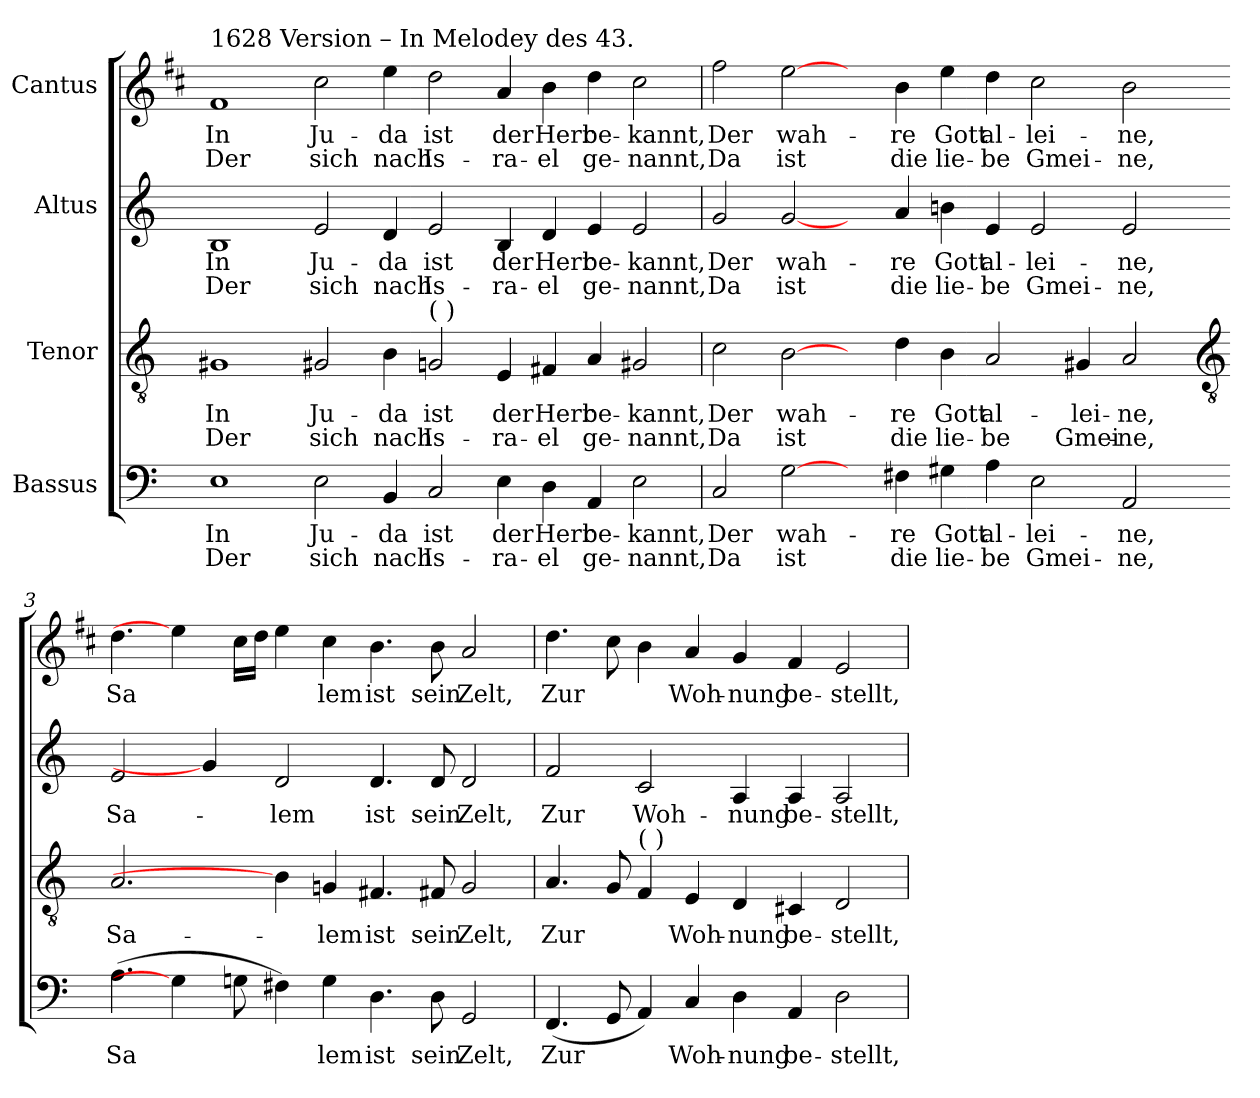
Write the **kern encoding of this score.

**kern	**text	**text	**kern	**text	**text	**kern	**text	**text	**kern	**text	**text
*part4	*part4	*part4	*part3	*part3	*part3	*part2	*part2	*part2	*part1	*part1	*part1
*staff4	*staff4	*staff4	*staff3	*staff3	*staff3	*staff2	*staff2	*staff2	*staff1	*staff1	*staff1
*I"Bassus	*	*	*I"Tenor	*	*	*I"Altus	*	*	*I"Cantus	*	*
*clefF4	*	*	*clefGv2	*	*	*clefG2	*	*	*clefG2	*	*
*	*	*	*	*	*	*	*	*	*ITrd1c2	*	*
*k[]	*	*	*k[]	*	*	*k[]	*	*	*k[]	*	*
*C:	*	*	*C:	*	*	*C:	*	*	*C:	*	*
=1	=1	=1	=1	=1	=1	=1	=1	=1	=1	=1	=1
!	!	!	!	!	!	!	!	!	!LO:TX:a:t=1628 Version – In Melodey des 43.	!	!
!	!LO:LY:b	!LO:LY:b	!	!LO:LY:b	!LO:LY:b	!	!LO:LY:b	!LO:LY:b	!	!LO:LY:b	!LO:LY:b
1E	In	Der	1G#X	In	Der	1B	In	Der	1e	In	Der
!	!LO:LY:b	!LO:LY:b	!	!LO:LY:b	!LO:LY:b	!	!LO:LY:b	!LO:LY:b	!	!LO:LY:b	!LO:LY:b
2E	Ju-	-sich	2G#X	Ju-	-sich	2e	Ju-	-sich	2b	Ju-	-sich
!	!LO:LY:b	!LO:LY:b	!	!LO:LY:b	!LO:LY:b	!	!LO:LY:b	!LO:LY:b	!	!LO:LY:b	!LO:LY:b
4BB	da	nach	4B	da	nach	4d	da	nach	4dd	da	nach
!	!	!	!LO:TX:a:t=(  )	!	!	!	!	!	!	!	!
!	!LO:LY:b	!LO:LY:b	!	!LO:LY:b	!LO:LY:b	!	!LO:LY:b	!LO:LY:b	!	!LO:LY:b	!LO:LY:b
2C	ist	Is-	2G	ist	Is-	2e	ist	Is-	2cc	ist	Is-
!	!LO:LY:b	!LO:LY:b	!	!LO:LY:b	!LO:LY:b	!	!LO:LY:b	!LO:LY:b	!	!LO:LY:b	!LO:LY:b
4E	-der	ra-	4E	-der	ra-	4B	-der	ra-	4g	-der	ra-
!	!LO:LY:b	!LO:LY:b	!	!LO:LY:b	!LO:LY:b	!	!LO:LY:b	!LO:LY:b	!	!LO:LY:b	!LO:LY:b
4D	-Herr	el	4F#X	-Herr	el	4d	-Herr	el	4a	-Herr	el
!	!LO:LY:b	!LO:LY:b	!	!LO:LY:b	!LO:LY:b	!	!LO:LY:b	!LO:LY:b	!	!LO:LY:b	!LO:LY:b
4AA	be-	-ge-	4A	be-	-ge-	4e	be-	-ge-	4cc	be-	-ge-
!	!LO:LY:b	!LO:LY:b	!	!LO:LY:b	!LO:LY:b	!	!LO:LY:b	!LO:LY:b	!	!LO:LY:b	!LO:LY:b
2E	-kannt,	nannt,	2G#X	-kannt,	nannt,	2e	-kannt,	nannt,	2b	-kannt,	nannt,
=2	=2	=2	=2	=2	=2	=2	=2	=2	=2	=2	=2
!	!LO:LY:b	!LO:LY:b	!	!LO:LY:b	!LO:LY:b	!	!LO:LY:b	!LO:LY:b	!	!LO:LY:b	!LO:LY:b
2C	Der	Da	2c	Der	Da	2g	Der	Da	2ee	Der	Da
!	!LO:LY:b	!LO:LY:b	!	!LO:LY:b	!LO:LY:b	!	!LO:LY:b	!LO:LY:b	!	!LO:LY:b	!LO:LY:b
[2G	wah-	-ist	[2B	wah-	-ist	[2g	wah-	-ist	[2dd	wah-	-ist
4ryy	.	.	4ryy	.	.	4ryy	.	.	4ryy	.	.
!	!LO:LY:b	!LO:LY:b	!	!LO:LY:b	!LO:LY:b	!	!LO:LY:b	!LO:LY:b	!	!LO:LY:b	!LO:LY:b
4F#X	re	die	4d	re	die	4a	re	die	4a	re	die
!	!LO:LY:b	!LO:LY:b	!	!LO:LY:b	!LO:LY:b	!	!LO:LY:b	!LO:LY:b	!	!LO:LY:b	!LO:LY:b
4G#X	Gott	lie-	4B	Gott	lie-	4bn	Gott	lie-	4dd	Gott	lie-
!	!LO:LY:b	!LO:LY:b	!	!LO:LY:b	!LO:LY:b	!	!LO:LY:b	!LO:LY:b	!	!LO:LY:b	!LO:LY:b
4A	-al-	-be	2A	-al-	-be	4e	-al-	-be	4cc	-al-	-be
!	!LO:LY:b	!LO:LY:b	!	!	!	!	!LO:LY:b	!LO:LY:b	!	!LO:LY:b	!LO:LY:b
2E	lei-	-Gmei-	.	.	.	2e	lei-	-Gmei-	2b	lei-	-Gmei-
!	!	!	!	!LO:LY:b	!LO:LY:b	!	!	!	!	!	!
.	.	.	4G#X	lei-	-Gmei-	.	.	.	.	.	.
!	!LO:LY:b	!LO:LY:b	!	!LO:LY:b	!LO:LY:b	!	!LO:LY:b	!LO:LY:b	!	!LO:LY:b	!LO:LY:b
2AA	-ne,	ne,	2A	-ne,	ne,	2e	-ne,	ne,	2a	-ne,	ne,
!!LO:LB:g=z
=3-	=3-	=3-	=3-	=3-	=3-	=3-	=3-	=3-	=3-	=3-	=3-
*	*	*	*clefGv2	*	*	*	*	*	*	*	*
!	!LO:LY:b	!	!	!LO:LY:b	!	!	!LO:LY:b	!	!	!LO:LY:b	!
(>4.A	Sa	.	2.A	Sa-	.	2e	Sa-	.	4.cc	Sa	.
4G]	.	.	.	.	.	.	.	.	4dd]	.	.
.	.	.	.	.	.	4g]	.	.	.	.	.
8G	.	.	.	.	.	.	.	.	16bLL	.	.
.	.	.	.	.	.	.	.	.	16ccJJ	.	.
!	!	!	!	!	!	!	!LO:LY:b	!	!	!	!
4F#X)	.	.	4B]	.	.	2d	-lem	.	4dd	.	.
!	!LO:LY:b	!	!	!LO:LY:b	!	!	!	!	!	!LO:LY:b	!
4G	lem	.	4G	-lem	.	.	.	.	4b	lem	.
!	!LO:LY:b	!	!	!LO:LY:b	!	!	!LO:LY:b	!	!	!LO:LY:b	!
4.D	ist	.	4.F#X	ist	.	4.d	ist	.	4.a	ist	.
!	!LO:LY:b	!	!	!LO:LY:b	!	!	!LO:LY:b	!	!	!LO:LY:b	!
8D	sein	.	8F#X	sein	.	8d	sein	.	8a	sein	.
!	!LO:LY:b	!	!	!LO:LY:b	!	!	!LO:LY:b	!	!	!LO:LY:b	!
2GG	Zelt,	.	2G	Zelt,	.	2d	Zelt,	.	2g	Zelt,	.
=4	=4	=4	=4	=4	=4	=4	=4	=4	=4	=4	=4
!	!LO:LY:b	!	!	!LO:LY:b	!	!	!LO:LY:b	!	!	!LO:LY:b	!
(<4.FF	Zur	.	4.A	Zur	.	2f	Zur	.	4.cc	Zur	.
8GG	.	.	8G	.	.	.	.	.	8b	.	.
!	!	!	!LO:TX:a:t=(  )	!	!	!	!	!	!	!	!
!	!	!	!	!	!	!	!LO:LY:b	!	!	!	!
4AA)	.	.	4F	.	.	2c	Woh-	.	4a	.	.
!	!LO:LY:b	!	!	!LO:LY:b	!	!	!	!	!	!LO:LY:b	!
4C	Woh-	.	4E	Woh-	.	.	.	.	4g	Woh-	.
!	!LO:LY:b	!	!	!LO:LY:b	!	!	!LO:LY:b	!	!	!LO:LY:b	!
4D	-nung	.	4D	-nung	.	4A	-nung	.	4f	-nung	.
!	!LO:LY:b	!	!	!LO:LY:b	!	!	!LO:LY:b	!	!	!LO:LY:b	!
4AA	be-	.	4C#X	be-	.	4A	be-	.	4e	be-	.
!	!LO:LY:b	!	!	!LO:LY:b	!	!	!LO:LY:b	!	!	!LO:LY:b	!
2D	-stellt,	.	2D	-stellt,	.	2A	-stellt,	.	2d	-stellt,	.
=	=	=	=	=	=	=	=	=	=	=	=
*-	*-	*-	*-	*-	*-	*-	*-	*-	*-	*-	*-
